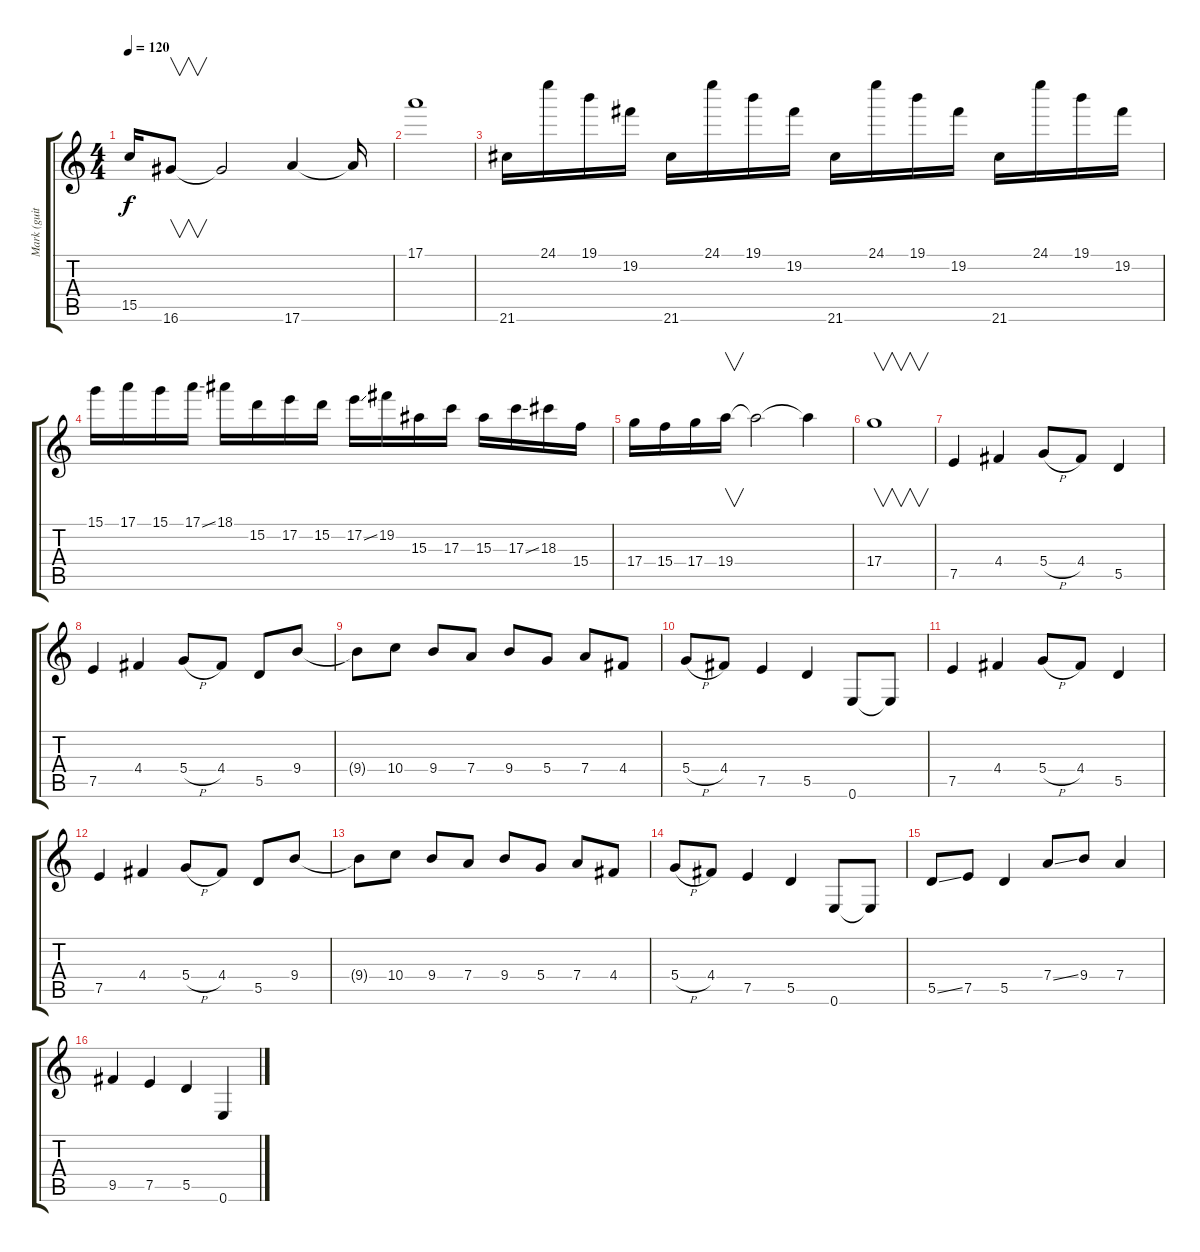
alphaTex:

\track ("Mark (guitar)" "Mark (guit") {instrument overdrivenguitar}
\staff {score tabs}
\tuning (E4 B3 G3 D3 A2 E2) {hide}
\ts (4 4)
\tempo 120
\clef g2
\ks c
15.5.16{dy f} 16.6.8{v} 16.6{t}.2 17.6.4 17.6{t}.16 |
17.1.1 |
21.6.16 24.1.16 19.1.16 19.2.16 21.6.16 24.1.16 19.1.16 19.2.16 21.6.16 24.1.16 19.1.16 19.2.16 21.6.16 24.1.16 19.1.16 19.2.16 |
15.1.16 17.1.16 15.1.16 17.1{ss}.16 18.1.16 15.2.16 17.2.16 15.2.16 17.2{ss}.16 19.2.16 15.3.16 17.3.16 15.3.16 17.3{ss}.16 18.3.16 15.4.16 |
17.4.16 15.4.16 17.4.16 19.4.16{v} 19.4{t}.2 19.4{t}.4 |
17.4.1{v} |
7.5.4 4.4.4 5.4{h}.8 4.4.8 5.5.4 |
7.5.4 4.4.4 5.4{h}.8 4.4.8 5.5.8 9.4.8 |
9.4{t}.8 10.4.8 9.4.8 7.4.8 9.4.8 5.4.8 7.4.8 4.4.8 |
5.4{h}.8 4.4.8 7.5.4 5.5.4 0.6.8 0.6{t}.8 |
7.5.4 4.4.4 5.4{h}.8 4.4.8 5.5.4 |
7.5.4 4.4.4 5.4{h}.8 4.4.8 5.5.8 9.4.8 |
9.4{t}.8 10.4.8 9.4.8 7.4.8 9.4.8 5.4.8 7.4.8 4.4.8 |
5.4{h}.8 4.4.8 7.5.4 5.5.4 0.6.8 0.6{t}.8 |
5.5{ss}.8 7.5.8 5.5.4 7.4{ss}.8 9.4.8 7.4.4 |
9.5.4 7.5.4 5.5.4 0.6.4
